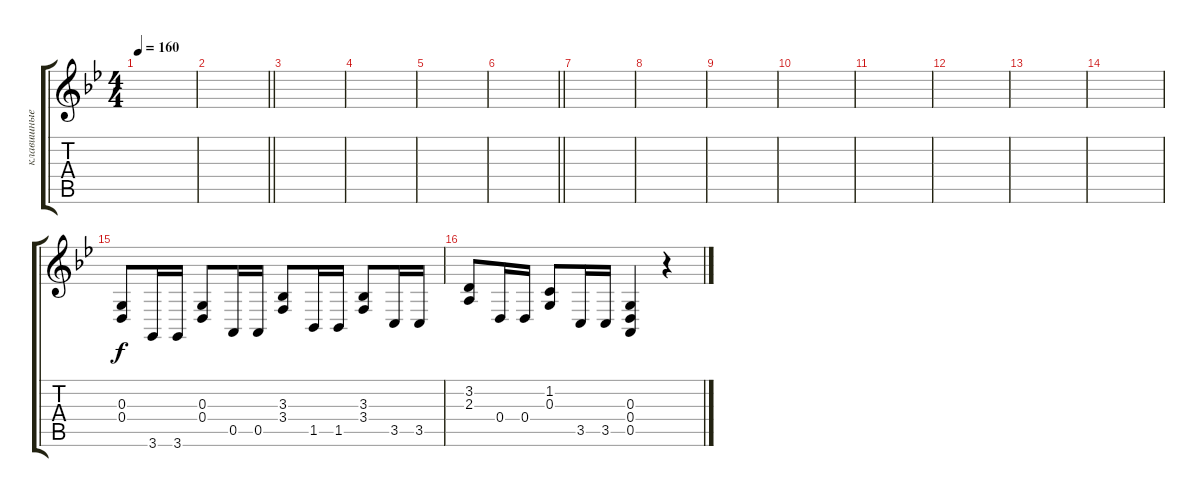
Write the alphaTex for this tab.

\track ("клавишные 1" "клавишные ") {instrument stringensemble1}
\staff {score tabs}
\tuning (E4 B3 G3 D3 A2 E2) {hide}
\ts (4 4)
\tempo 160
\clef g2
\ks gminor
|
\barLineRight lightlight
|
|
|
|
\barLineRight lightlight
|
|
|
|
|
|
|
|
|
(0.3 0.4).8 3.6.16 3.6.16 (0.3 0.4).8 0.5.16 0.5.16 (3.3 3.4).8 1.5.16 1.5.16 (3.3 3.4).8 3.5.16 3.5.16 |
(3.2 2.3).8 0.4.16 0.4.16 (1.2 0.3).8 3.5.16 3.5.16 (0.3 0.4 0.5).4{dy f} r.4
